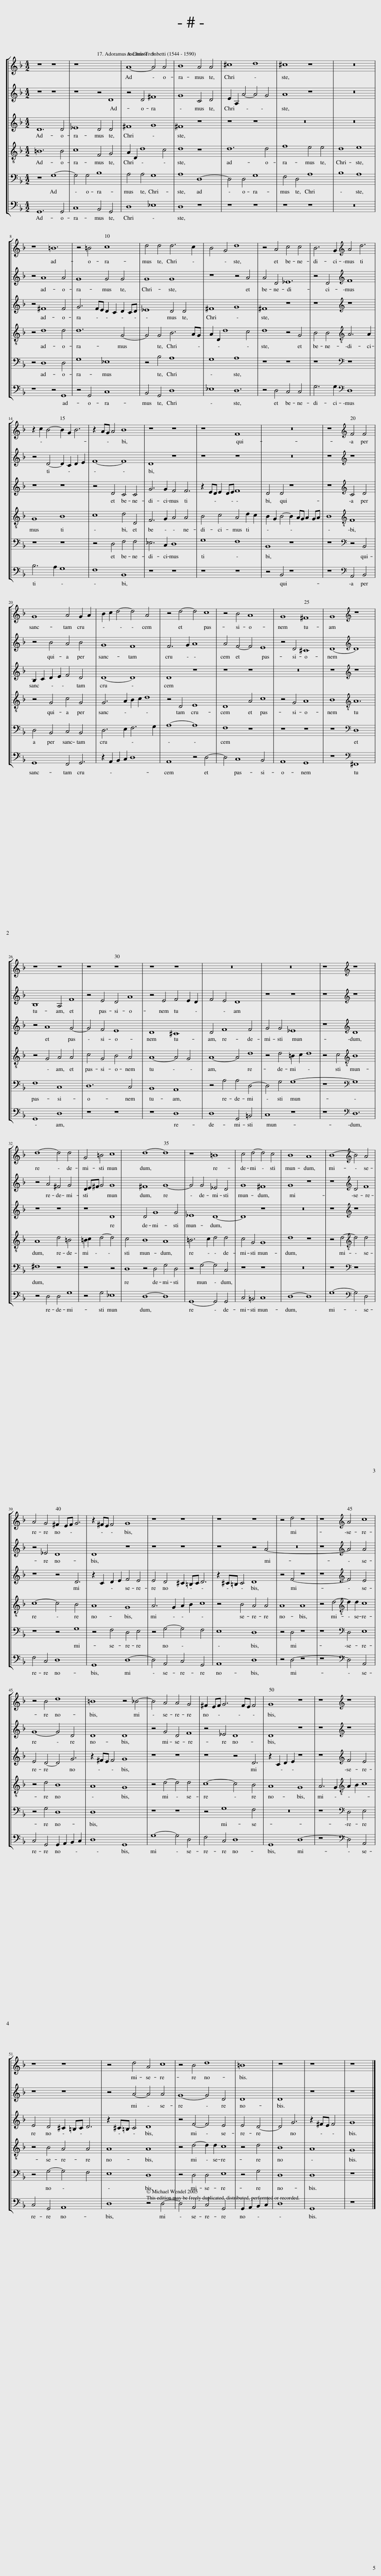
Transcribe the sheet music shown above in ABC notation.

X:1
%%score [ 1 2 3 4 5 6 ]
L:1/8
M:4/2
I:linebreak $
K:F
V:1 treble
V:2 treble
V:3 treble
V:4 treble-8
V:5 bass
V:6 bass
V:1
 z8 z8 | z8 x4 x4 | A8- A4 A4 | B8 A4 A4 | ^c8 d8 | %5
 ^c8 z8 | z16 |$ z8 =B12 | z4 =B4 c8 | d4 d4 d6 c2 | %10
 B4 G4 d8 | z4 A4 c4 c4 | B6 G2[K:treble] A4 d6 |$ z2 c2 B4- B2 G2 B6 | z2 AG A4 B8 | %15
 z8 z8 | z8 F8 | z16 | z8[K:treble] F4 F4 |$ G8 A4 G2 A2 | %20
 B2 c2 d4- d4 A4 | z4 d4- d4 c8 | z4 B4 A8 | G8 ^F8 | G8[K:treble] z8 |$ %25
 z8 z8 | z8 z8 | z8 z8 | z16 | z16 | %30
 z8[K:treble] z8 |$ d8- d4 d4 | G4 =B4 c8 | d8- d8 | z8 =B8 | %35
 c4 d4- d4 c4 | B8 A8 | B8-[K:treble] B4 A4 |$ A4 G4 ^F2 EF G6 | z2 ^FE F4 G8 | %40
 z8 z8 | z8 z8 | z4 d4 z8 | z8[K:treble] A4 c8 |$ z4 B4 d8 | %45
 =B8 z4 _B4- | B4 A4 A4 G4 | ^F2 EF G6 FE F4 | G8 z8 | z8[K:treble] z8 |$ %50
 z8 z8 | z4 d4 A4 c8 | z4 B4 d8 | =B8 | z8 | %55
 z8 | z8 |] %57
V:2
 z8 z8 | z8 z4 D8 | z4 D4 ^F8 | G8 C4 D4 | E2 A,2 A4- A4 G4 | %5
 A8 z8 | z16 |$ z4 A8 A4 | G8 G4 G4 | G8 G8 | %10
 z8 z4 A4 | A4 D4 _E12 | z4 D4[K:treble] F8 |$ z4 D4- D2 C2 D2 E2 | F8- F8 | %15
 D8 z8 | z8 z8 | z16 | z8[K:treble] z8 |$ z4 B4 A4 B4 | %20
 G8 F8 | F6 G2 A8 | A4 F4- F4 E8 | z4 D4 ^C8 | D8-[K:treble] D8 |$ %25
 B,8 A,4 F8 | z4 E4 D4 A8 | z4 E4 F4 E2 D2 | F4 E4 D8 | z8 z8 | %30
 z8[K:treble] z8 |$ z4 A4 ^F4 G4 | D2 E^F G4 G8 | ^F8 G8- | G4 G4 _E4 D4 | %35
 G8 ^F8 | G8 z8 | z8[K:treble] D4 F8 |$ z4 _E4 D8 | D8 z8 | %40
 z8 z8 | z8 z4 A4- | z16 | z8[K:treble] A4 A4 |$ G8- G4 D4 | %45
 D8 D8 | z4 G4 D4 F8 | z4 _E4 D8 | D8 z8 | z8[K:treble] z8 |$ %50
 z8 z8 | z4 A4- A4 A4 | G8- G4 D4 | D8 | D8 | %55
 z8 | z8 |] %57
V:3
 D12 D4 | _E8 D4 D4 | ^F8 G8 | ^F8 z8 | z8 z8 | %5
 z16 | z16 |$ z4 ^F8 F4 | G6 FE D2 C2 D2 CD | _E8 D4 D4 | %10
 ^F8 G8 | ^F8 z8 | z8[K:treble] z8 |$ z8 z8 | z4 D4 C4 C4 | %15
 G6 G2 F4 F6 | z2 ED E2 DE F8 | D4 D4 z8 | z8[K:treble] C4 D4 |$ B,2 C2 D2 E2 F4 D4 | %20
 D8- D8 | D8 z8 | z8 z8 | z16 | z8[K:treble] z8 |$ %25
 z4 A8 G4- | G4 F4 E8 | D8 ^C8 | D4 F8 F4 | G4 G4 _E8 | %30
 z8[K:treble] D8 |$ z8 z8 | z8 D8 | D4 G8 G4 | _E8 D8- | %35
 D8 z8 | z16 | z8[K:treble] z8 |$ z8 z4 D6 | z2 C2 D2 E2 F4 E4 | %40
 E4 D4 ^C2 =B,C D6 | z2 ^C=B, C4 D8 | z4 F4- z8 | z8[K:treble] F4 E4 |$ E4 D4- D4 G6 | %45
 z2 ^FE F4 G8 | z8 z8 | z8 z4 D6 | z2 C2 D2 E2 z8 | z8[K:treble] F4 E4 |$ %50
 E4 D4 ^C2 =B,C D6 | z2 ^C=B, C4 D8 | z4 F4- F4 E4 | E4 D4- | D4 G6 | %55
 z2 ^FE F4 | G8 |] %57
V:4
 =B12 B4 | c8 F4 G4 | A2 D2 d8 c4 | d8 z8 | d12 d4 | %5
 f8 e4 e4 | d8 e8 |$ z4 d8 d4 | d12 G4- | G4 G4 B6 AG | %10
 A2 D2 d8 c4 | d8 z4 G4 | B4 B4[K:treble-8] A6 A2 |$ G8 B8 | c8 d4 D4 | %15
 F6 G2 A4 A4 | B4 c4 A4 d2 c2 | B2 G2 B4- B2 AG A2 GA | B8[K:treble-8] F8 |$ z4 G4 c4 G4 | %20
 G6 A2 B2 c2 d8 | z4 D4 E8 | D8 A4 c8 | z4 G4 A8 | B8[K:treble-8] A12 |$ %25
 z4 G4 A4 A4 | c4 G4 B4 A4 | A8- A4 G4 | A8- A4 d8 | z4 d4 =B2 c2 d8 | %30
 z4 c4[K:treble-8] B8 |$ A8 d4 =B4 | =B2 c2 d4- d4 c4 | B8 A8 | =B6 c2 d4 d4 | %35
 c4 G4 G8 | d8 z8 | z4 d4-[K:treble-8] d4 d4 |$ c8- c4 B4 | A8 G8 | %40
 A6 G2 A2 B2 c8 | z4 B4 A4 A4 | A8 A8 | z4 d4-[K:treble-8] d2 d2 c8 |$ z4 d4 B8 | %45
 A8 G8 | z4 d4- d4 d4 | c8- c4 B4 | A8 G8 | A6 G2[K:treble-8] A2 B2 c8 |$ %50
 z4 B4 A4 A4 | A8 A8 | z4 d4- d2 d2 c8 | z4 d4 | B8 | %55
 A8 | G8 |] %57
V:5
 z8 G,8- | G,4 G,4 B,8 | A,4 A,4 G,8 | A,8 D,8- | D,4 D,4 G,8 | %5
 F,4 D,4 A,8 | B,8 A,8 |$ z4 D,8 D,4 | G,8 _E,8 | z4 B,4 A,8 | %10
 G,8 A,8 | z8 z8 | z8[K:bass] z8 |$ z8 z8 | z4 D,4 F,4 F,4 | %15
 _E,6 C,2 D,8 | G,8 F,8 | B,,8 z8 | z8[K:bass] z4 B,,4 |$ D,4 B,,4 C,4 B,,4 | %20
 D,6 E,2 F,6 G,2 | A,8- A,8 | F,8 z8 | z8 z8 | z8[K:bass] D,8 |$ %25
 F,8 C,8 | D,12 C,4 | B,,8 A,,8 | z4 A,4 A,4 D,4- | D,4 G,4 G,8- | %30
 z8[K:bass] G,8 |$ ^F,8 z8 | z8 z4 D,8 | z4 D,4 G,4 D,4 | z4 G,4- G,4 C,4 | %35
 z8 z8 | z16 | z8[K:bass] z8 |$ z8 z4 G,8 | z4 F,4 D,4 E,4 | %40
 z4 G,4- G,4 F,4 | E,8 D,8 | z4 D,4 z8 | z8[K:bass] D,4 E,8 |$ z4 G,4 D,8 | %45
 D,8 x4 x4 | z8 z8 | z4 G,8 F,4 | z16 | z8[K:bass] D,4 E,4 |$ %50
 z4 G,4- G,4 F,4 | E,8 D,8 | z4 D,4 D,4 E,8 | z4 G,4 | D,8 | %55
 D,8 | z8 |] %57
V:6
 G,,12 G,,4 | C,8 B,,4 G,,4 | D,8 _E,8 | D,8 z8 | z8 z8 | %5
 z8 z8 | z16 |$ z8 z4 G,,8 | z4 G,,4 C,8 | B,,4 G,,4 D,8 | %10
 _E,8 D,12 | z4 D,4 C,4 C,4 | G,6 G,2[K:bass] D,8 |$ B,6 A,2 G,8 | F,8 B,,8 | %15
 z8 z8 | z8 z8 | z4 B,,4 z8 | z8[K:bass] A,,4 B,,4 |$ G,,8 F,,4 G,,6 | %20
 z2 A,,2 B,,2 C,2 D,8 | A,,8 z4 D,4- | D,4 C,8 B,,4 | A,,8 G,,8 | z8[K:bass] ^F,,8 |$ %25
 G,,8 D,8 | z8 z8 | z8 D,8 | D,8 G,,4 =B,,4 | C,8 z8 | %30
 z8[K:bass] D,12 |$ z4 D,4 D,4 G,8 | z4 G,4 _E,8 | D,8- D,8 | G,,8- G,,4 G,,4 | %35
 C,4 =B,,4 C,8 | D,8- D,8 | G,8-[K:bass] G,4 D,4 |$ F,4 C,4 D,8 | G,,8 D,8- | %40
 D,4 A,,4 C,4 G,,4 | A,,8 D,8 | z4 D,4- z8 | z8[K:bass] D,4 A,,4 |$ C,4 G,,4 G,,2 A,,2 B,,2 C,2 | %45
 D,8 G,,8 | G,8- G,4 D,4 | F,4 C,4 D,8 | G,,8 D,8- | z8[K:bass] D,4 A,,4 |$ %50
 C,4 G,,4 A,,8 | D,8 z4 D,4- | D,4 A,,4 C,4 G,,4 | G,,2 A,,2 B,,2 C,2 | D,8 | %55
 G,,8 | z8 |] %57
